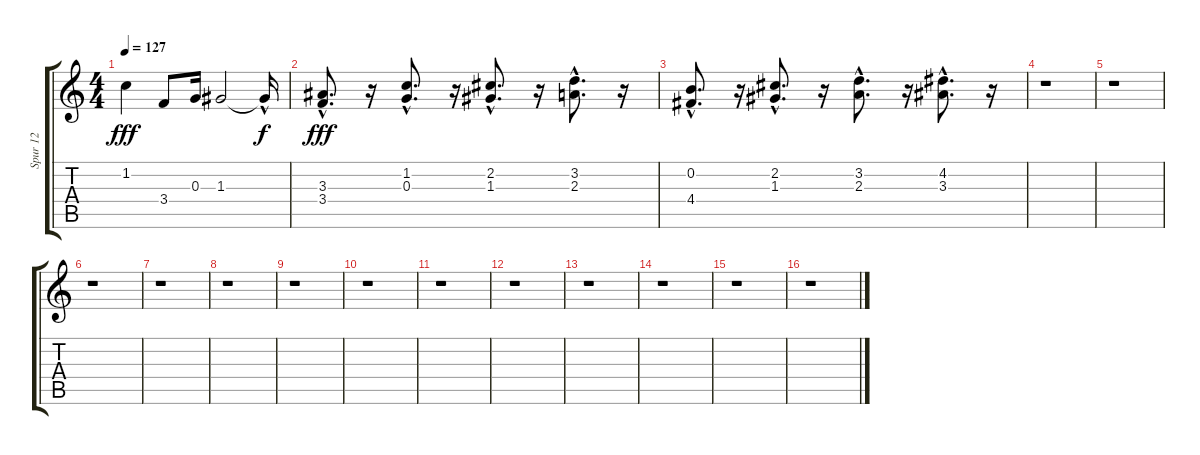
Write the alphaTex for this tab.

\track ("Spur 12" "Spur 12") {instrument overdrivenguitar}
\staff {score tabs}
\tuning (E4 B3 G3 D3 A2 E2) {hide}
\ts (4 4)
\tempo 127
\clef g2
\ks c
1.2.4{dy fff} 3.4.8 0.3.16 1.3.2 1.3{hac t}.16{dy f} |
(3.3{hac} 3.4{hac}).8{d dy fff} r.16 (1.2{hac} 0.3{hac}).8{d} r.16 (2.2{hac} 1.3{hac}).8{d} r.16 (3.2{hac} 2.3{hac}).8{d} r.16 |
(0.2{hac} 4.4{hac}).8{d} r.16 (2.2{hac} 1.3{hac}).8{d} r.16 (3.2{hac} 2.3{hac}).8{d} r.16 (4.2{hac} 3.3{hac}).8{d} r.16 |
r.1 |
r.1 |
r.1 |
r.1 |
r.1 |
r.1 |
r.1 |
r.1 |
r.1 |
r.1 |
r.1 |
r.1 |
r.1
